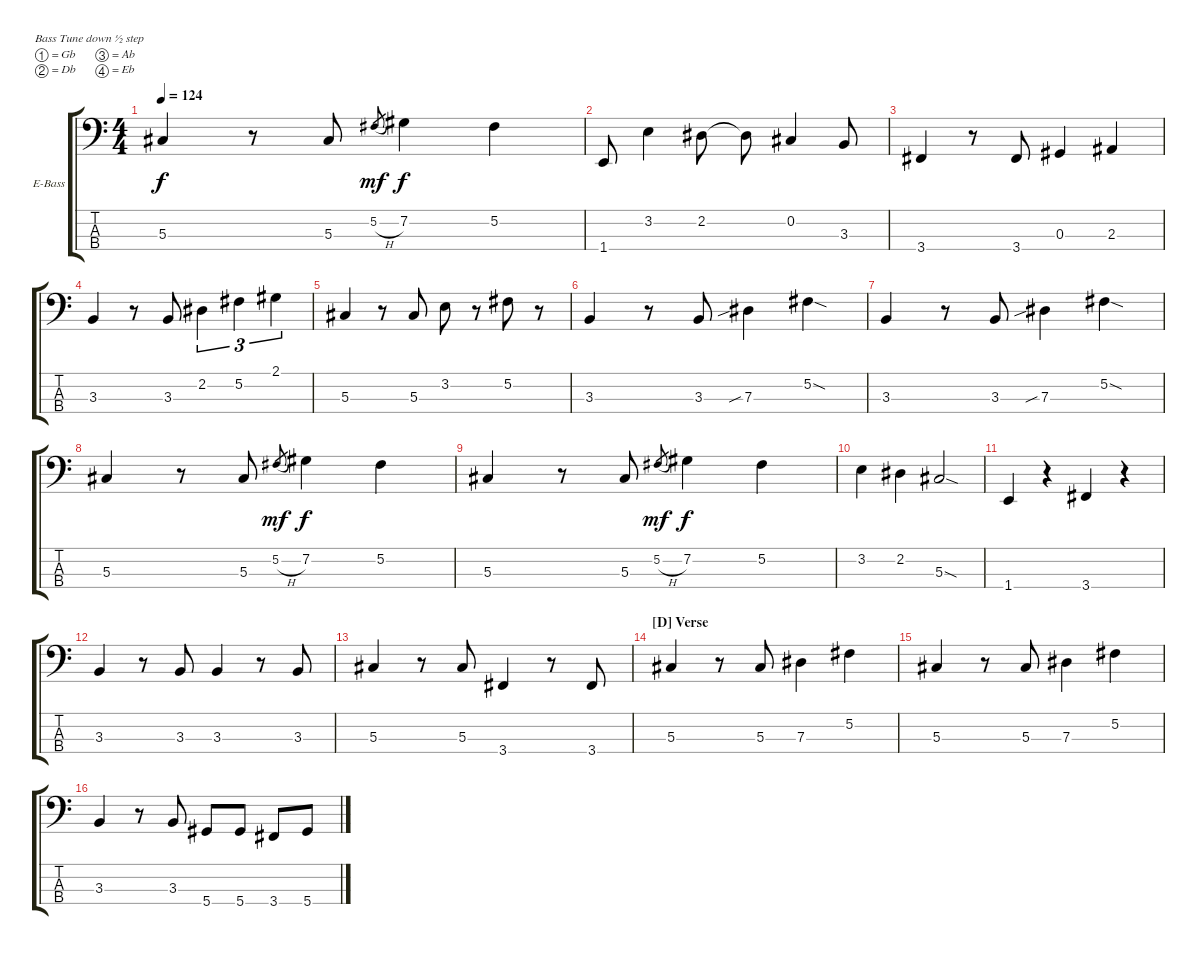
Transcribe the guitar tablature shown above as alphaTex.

\bracketExtendMode groupsimilarinstruments
\firstSystemTrackNameOrientation horizontal
\otherSystemsTrackNameOrientation horizontal
\track ("Bass" "E-Bass") {instrument electricbasspick}
\staff {score tabs}
\tuning (Gb2 Db2 Ab1 Eb1)
\ts (4 4)
\tempo 124
\clef f4
\scale
1.03909
\ks c
5.3.4{dy f} r.8 5.3.8 5.2{h}.8{gr dy mf} 7.2.4{dy f} 5.2.4 |
\scale
0.960908 1.4.8 3.2.4 2.2.8 2.2{t}.8 0.2.4 3.3.8 |
\scale
1.03909 3.4.4 r.8 3.4.8 0.3.4 2.3.4 |
\scale
0.960908 3.3.4 r.8 3.3.8 2.2.4{tu (3 2)} 5.2.4{tu (3 2)} 2.1.4{tu (3 2)} |
\scale
1.03909 5.3.4 r.8 5.3.8 3.2.8 r.8 5.2.8 r.8 |
\scale
0.960908 3.3.4 r.8 3.3.8 7.3{sib}.4 5.2{sod}.4 |
\scale
1.03909 3.3.4 r.8 3.3.8 7.3{sib}.4 5.2{sod}.4 |
\scale
0.960908 5.3.4 r.8 5.3.8 5.2{h}.8{gr dy mf} 7.2.4{dy f} 5.2.4 |
\scale
1.03909 5.3.4 r.8 5.3.8 5.2{h}.8{gr dy mf} 7.2.4{dy f} 5.2.4 |
\scale
0.960908 3.2.4 2.2.4 5.3{sod}.2 |
\scale
1.03909 1.4.4 r.4 3.4.4 r.4 |
\scale
0.960908 3.3.4 r.8 3.3.8 3.3.4 r.8 3.3.8 |
\scale
1.03909 5.3.4 r.8 5.3.8 3.4.4 r.8 3.4.8 |
\section ("D" "Verse")
\scale
0.960908 5.3.4 r.8 5.3.8 7.3.4 5.2.4 |
\scale
1.03909 5.3.4 r.8 5.3.8 7.3.4 5.2.4 |
\scale
0.960908 3.3.4 r.8 3.3.8 5.4.8 5.4.8 3.4.8 5.4.8
